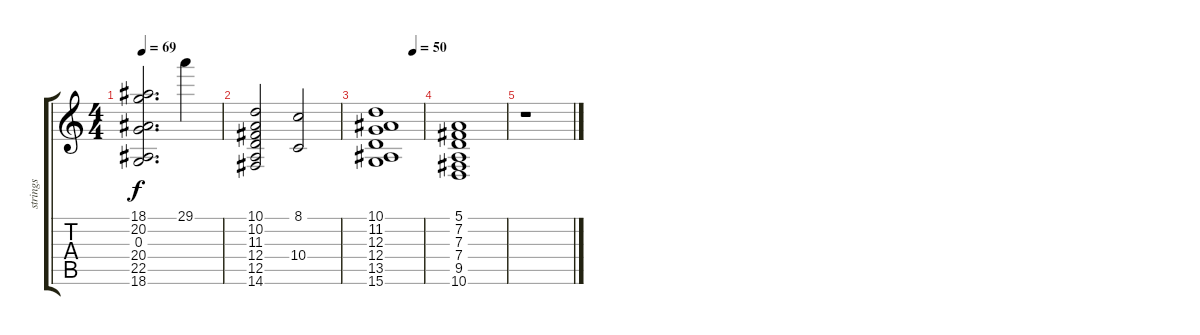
\track ("strings" "strings") {instrument stringensemble1}
\staff {score tabs}
\tuning (E4 B3 G3 D3 A2 E2) {hide}
\ts (4 4)
\tempo 69
\clef g2
\ks c
(18.1 20.2 0.3 20.4 22.5 18.6).2{d dy f} 29.1.4 |
(10.1 10.2 11.3 12.4 12.5 14.6).2 (8.1 10.4).2 |
\tempo (50 0.75)
(10.1 11.2 12.3 12.4 13.5 15.6).1 |
(5.1 7.2 7.3 7.4 9.5 10.6).1 |
r.1
